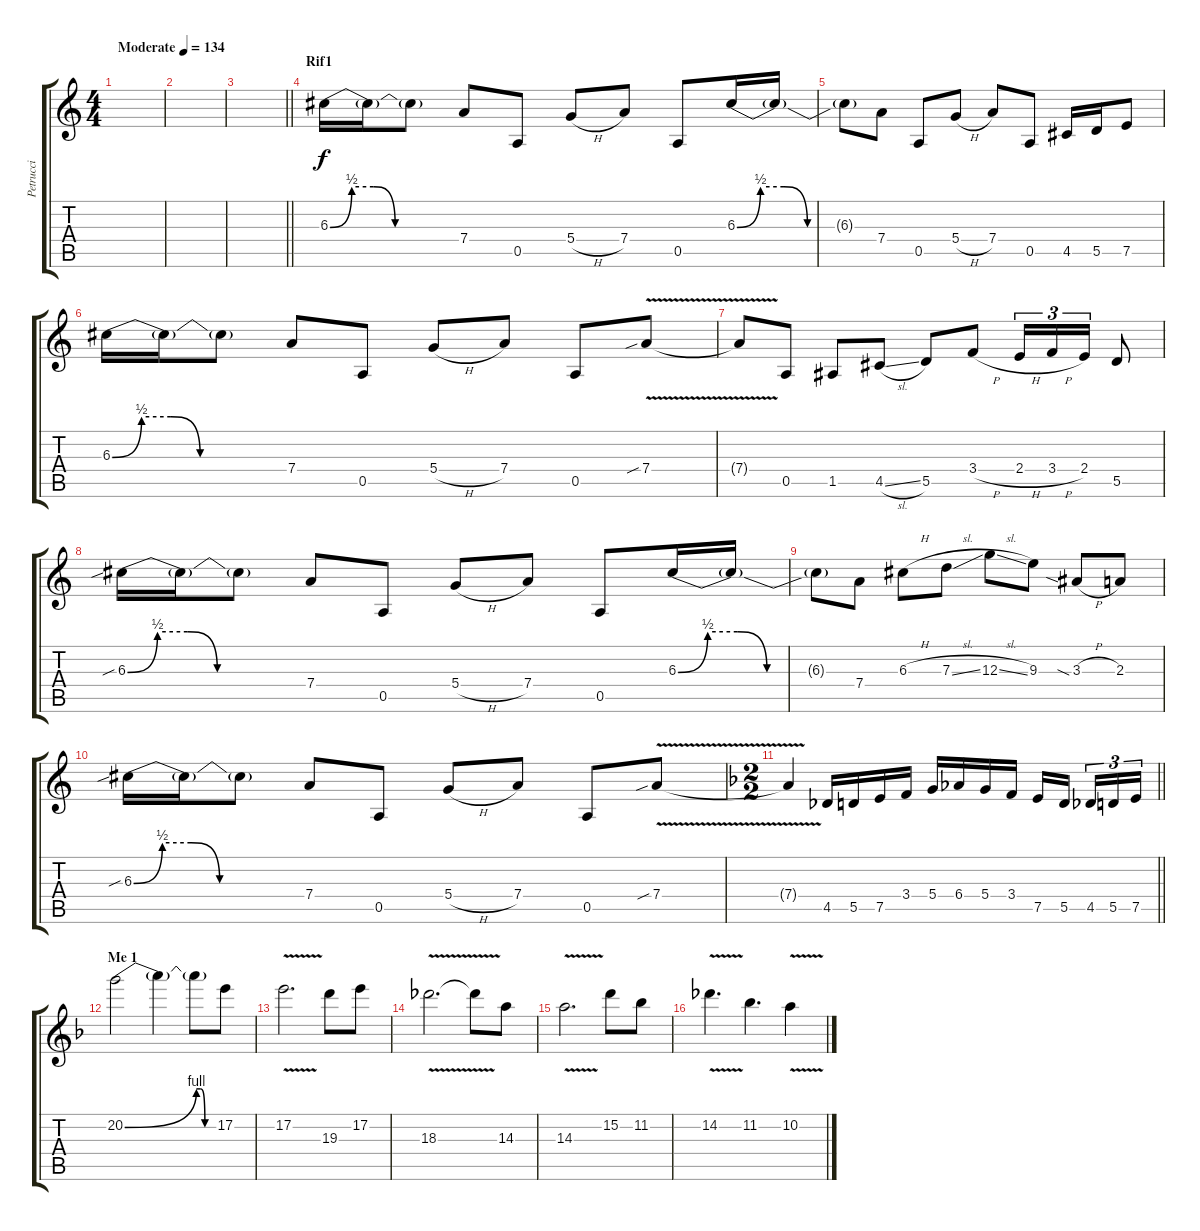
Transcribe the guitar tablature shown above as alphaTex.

\track ("Petrucci" "Petrucci") {instrument distortionguitar}
\staff {score tabs}
\tuning (E4 B3 G3 D3 A2 E2) {hide}
\ts (4 4)
\tempo (134 "Moderate")
\clef g2
\ks c
|
|
\barLineRight lightlight
|
\section ("" "Rif1")
6.3{be (custom 0 0 10 2 20 2 30 0 60 0)}.16 6.3{t}.16 6.3{t}.8 7.4.8 0.5.8 5.4{h}.8 7.4.8 0.5.8 6.3{be (custom 0 0 10 2 20 2 30 0 60 0)}.16 6.3{t}.16 |
6.3{t}.8 7.4.8 0.5.8 5.4{h}.8 7.4.8 0.5.8 4.5.16 5.5.16 7.5.8 |
6.3{be (custom 0 0 10 2 20 2 30 0 60 0)}.16 6.3{t}.16 6.3{t}.8 7.4.8 0.5.8 5.4{h}.8 7.4.8 0.5.8 7.4{v sib}.8 |
7.4{t}.8 0.5.8 1.5.8 4.5{sl}.8 5.5.8 3.4{h}.8 2.4{h}.16{tu (3 2)} 3.4{h}.16{tu (3 2)} 2.4.16{tu (3 2)} 5.5.8 |
6.3{be (custom 0 0 10 2 20 2 30 0 60 0) sib}.16 6.3{t}.16 6.3{t}.8 7.4.8 0.5.8 5.4{h}.8 7.4.8 0.5.8 6.3{be (custom 0 0 10 2 20 2 30 0 60 0)}.16 6.3{t}.16 |
6.3{t}.8 7.4.8 6.3{h}.8 7.3{sl}.8 12.3{sl}.8 9.3.8 3.3{sia h}.8 2.3.8 |
6.3{be (custom 0 0 10 2 20 2 30 0 60 0) sib}.16 6.3{t}.16 6.3{t}.8 7.4.8 0.5.8 5.4{h}.8 7.4.8 0.5.8 7.4{v sib}.8 |
\ts (2 2)
\barLineRight lightlight
\ks f
7.4{t}.4 4.5.16 5.5.16 7.5.16 3.4.16 5.4.16 6.4.16 5.4.16 3.4.16 7.5.16 5.5.16{beam splitsecondary} 4.5.16{tu (3 2)} 5.5.16{tu (3 2)} 7.5.16{tu (3 2)} |
\section ("" "Me 1")
20.2{be (bend 0 0 60 4)}.2 20.2{t}.4 20.2{be (custom 0 4 15 4 30 0 60 0) t}.8 17.2.8 |
17.2{v}.2{d} 19.3.8 17.2.8 |
18.3{v}.2{d} 18.3{t}.8 14.3.8 |
14.3{v}.2{d} 15.2.8 11.2.8 |
14.2{v}.4{d} 11.2.4{d} 10.2{v}.4
